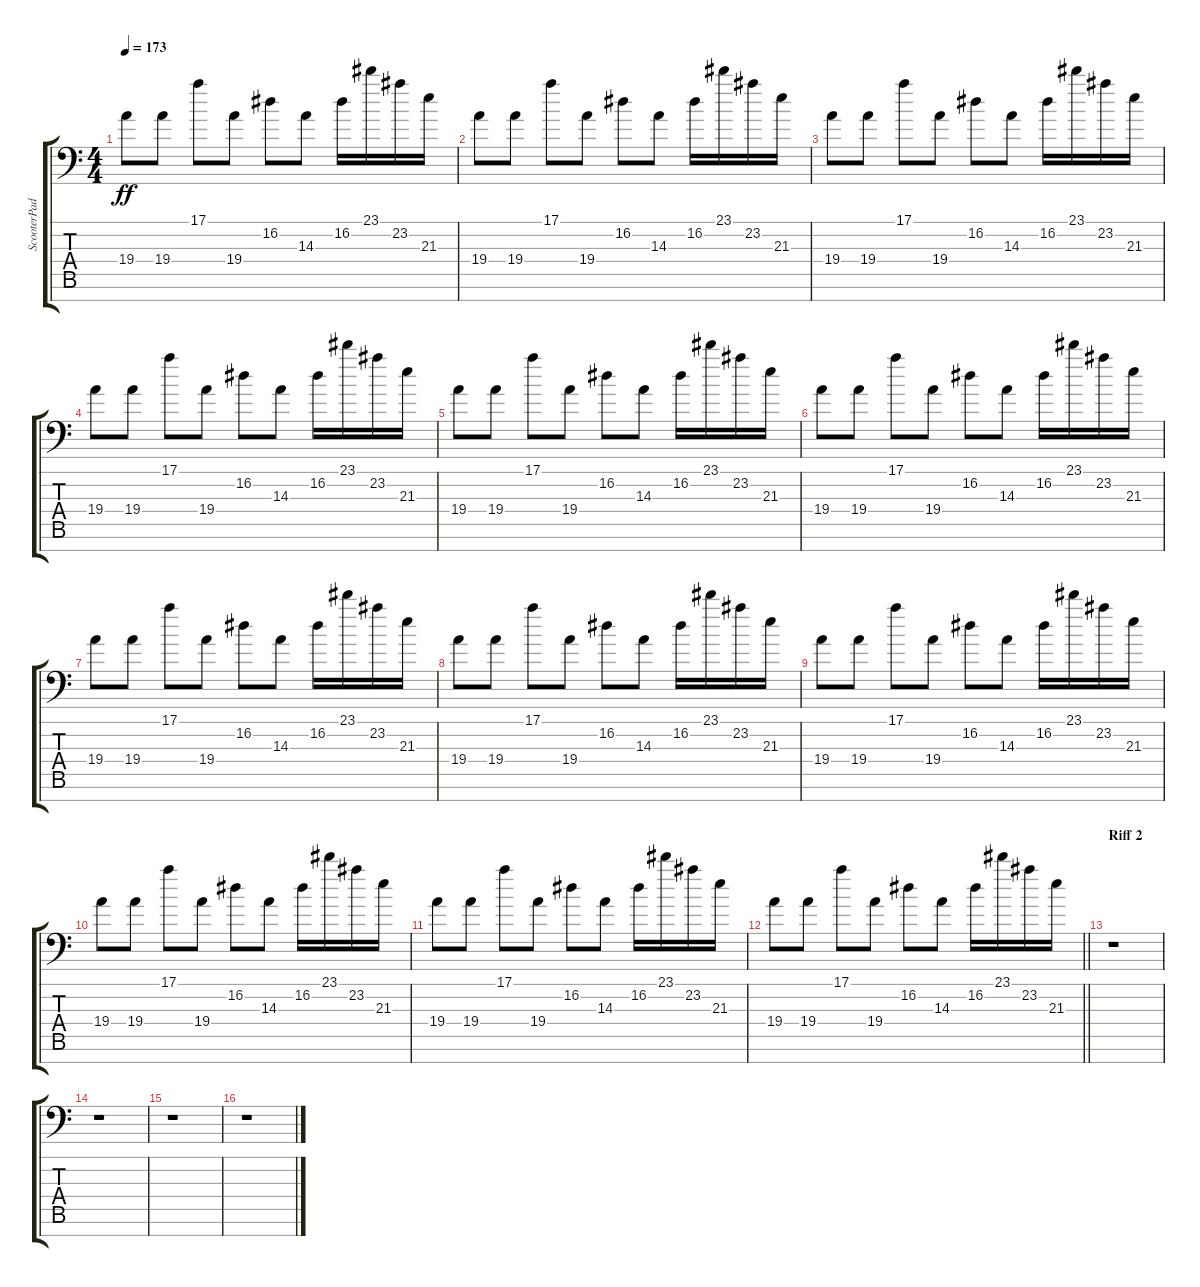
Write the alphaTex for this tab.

\track ("ScooterPadGate" "ScooterPad") {instrument lead6voice}
\staff {score tabs}
\tuning (E4 B3 G3 D3 A2 E2 C-1) {hide}
\ts (4 4)
\tempo 173
\clef f4
\ks c
19.4.8{dy ff} 19.4.8 17.1.8 19.4.8 16.2.8 14.3.8 16.2.16 23.1.16 23.2.16 21.3.16 |
19.4.8 19.4.8 17.1.8 19.4.8 16.2.8 14.3.8 16.2.16 23.1.16 23.2.16 21.3.16 |
19.4.8 19.4.8 17.1.8 19.4.8 16.2.8 14.3.8 16.2.16 23.1.16 23.2.16 21.3.16 |
19.4.8 19.4.8 17.1.8 19.4.8 16.2.8 14.3.8 16.2.16 23.1.16 23.2.16 21.3.16 |
19.4.8 19.4.8 17.1.8 19.4.8 16.2.8 14.3.8 16.2.16 23.1.16 23.2.16 21.3.16 |
19.4.8 19.4.8 17.1.8 19.4.8 16.2.8 14.3.8 16.2.16 23.1.16 23.2.16 21.3.16 |
19.4.8 19.4.8 17.1.8 19.4.8 16.2.8 14.3.8 16.2.16 23.1.16 23.2.16 21.3.16 |
19.4.8 19.4.8 17.1.8 19.4.8 16.2.8 14.3.8 16.2.16 23.1.16 23.2.16 21.3.16 |
19.4.8 19.4.8 17.1.8 19.4.8 16.2.8 14.3.8 16.2.16 23.1.16 23.2.16 21.3.16 |
19.4.8 19.4.8 17.1.8 19.4.8 16.2.8 14.3.8 16.2.16 23.1.16 23.2.16 21.3.16 |
19.4.8 19.4.8 17.1.8 19.4.8 16.2.8 14.3.8 16.2.16 23.1.16 23.2.16 21.3.16 |
\barLineRight lightlight
19.4.8 19.4.8 17.1.8 19.4.8 16.2.8 14.3.8 16.2.16 23.1.16 23.2.16 21.3.16 |
\section ("" "Riff 2")
r.1 |
r.1 |
r.1 |
r.1
